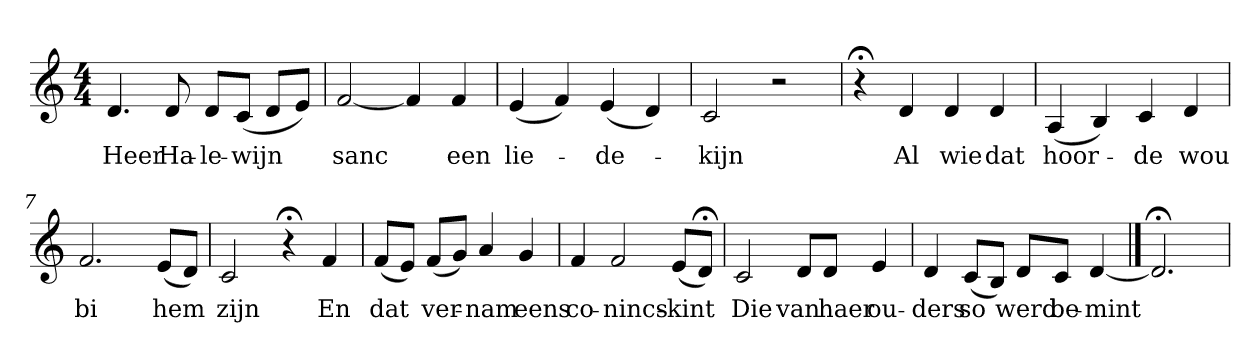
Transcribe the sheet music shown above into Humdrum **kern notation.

**kern	**text
*part1	*part1
*staff1	*staff1
*k[]	*
*D:dor	*
*M4/4	*
*MM120	*
=1	=1
4.d	Heer
8d	Ha-
8dL	-le-
(8cJ	-wijn
8dL	.
8eJ)	.
=2	=2
[2f	sanc
4f]	.
4f	een
=3	=3
(4e	lie-
4f)	.
(4e	-de-
4d)	.
=4	=4
2c	-kijn
2r	.
=5	=5
4r;<	.
4d	Al
4d	wie
4d	dat
=6	=6
(4A	hoor-
4B)	.
4c	-de
4d	wou
=7	=7
2.f	bi
(8eL	hem
8dJ)	.
=8	=8
2c	zijn
4r;<	.
4f	En
=9	=9
(8fL	dat
8eJ)	.
(8fL	ver-
8gJ)	.
4a	-nam
4g	eens
=10	=10
4f	co-
2f	-nincs-
(8eL	-kint
8d;<J)	.
=11	=11
2c	Die
8dL	van
8dJ	haer
4e	ou-
=12	=12
4d	-ders
(8cL	so
8BJ)	.
8dL	werd
8cJ	be-
[4d	-mint
==13	==13
2.d;<]	.
=	=
*-	*-
